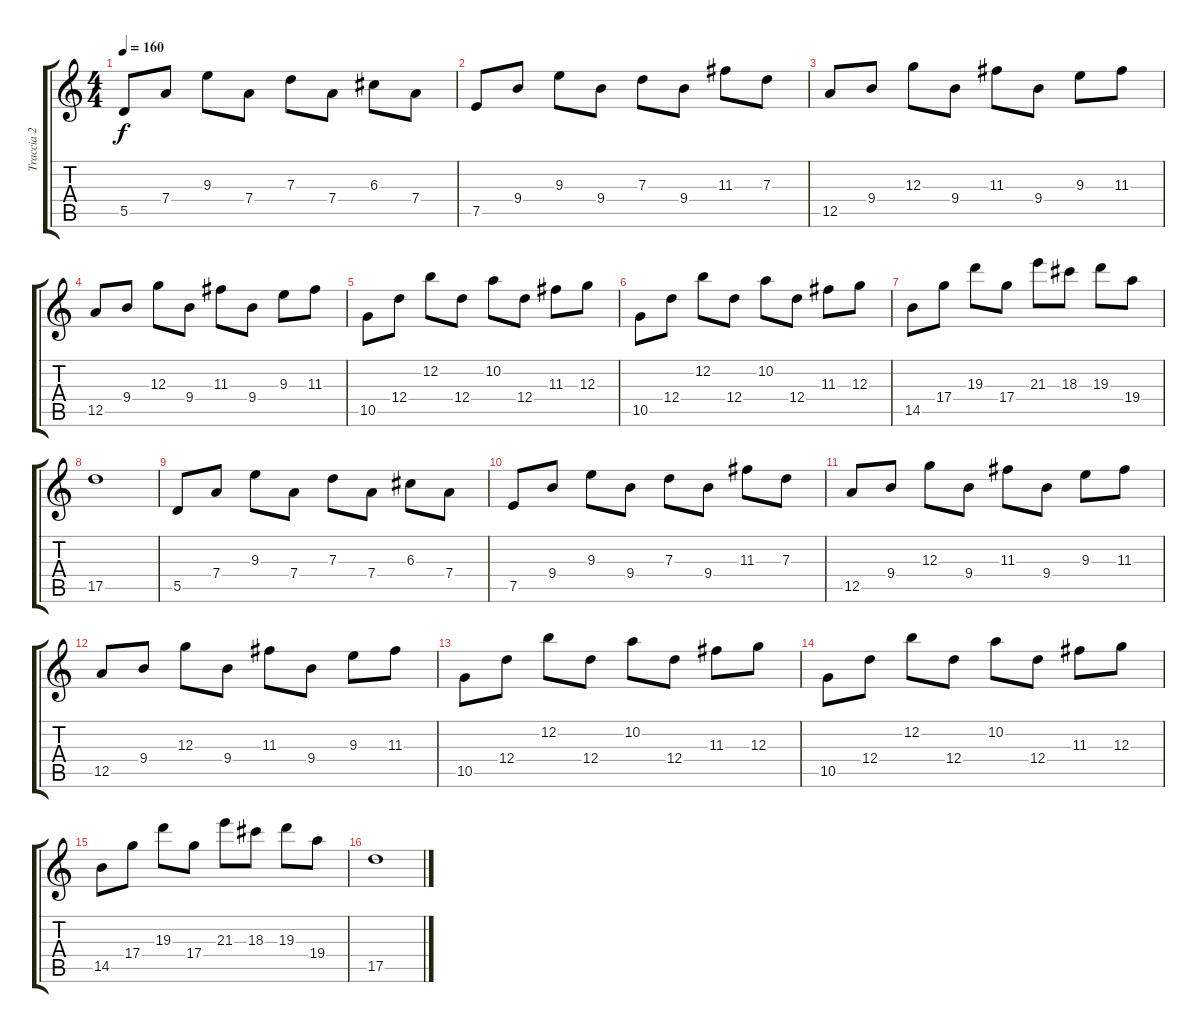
\track ("Traccia 2" "Traccia 2") {instrument guitarharmonics}
\staff {score tabs}
\tuning (E4 B3 G3 D3 A2 E2) {hide}
\ts (4 4)
\tempo 160
\clef g2
\ks c
5.5.8{dy f} 7.4.8 9.3.8 7.4.8 7.3.8 7.4.8 6.3.8 7.4.8 |
7.5.8{volume 14} 9.4.8 9.3.8 9.4.8 7.3.8 9.4.8 11.3.8 7.3.8 |
12.5.8{volume 0} 9.4.8 12.3.8 9.4.8 11.3.8 9.4.8 9.3.8 11.3.8 |
12.5.8{volume 11} 9.4.8 12.3.8 9.4.8 11.3.8 9.4.8 9.3.8 11.3.8 |
10.5.8{volume 0} 12.4.8 12.2.8 12.4.8 10.2.8 12.4.8 11.3.8 12.3.8 |
10.5.8{volume 10} 12.4.8 12.2.8 12.4.8 10.2.8 12.4.8 11.3.8 12.3.8 |
14.5.8{volume 0} 17.4.8 19.3.8 17.4.8 21.3.8 18.3.8 19.3.8 19.4.8 |
17.5.1 |
5.5.8 7.4.8 9.3.8 7.4.8 7.3.8 7.4.8 6.3.8 7.4.8 |
7.5.8{volume 6} 9.4.8 9.3.8 9.4.8 7.3.8 9.4.8 11.3.8 7.3.8 |
12.5.8{volume 0} 9.4.8 12.3.8 9.4.8 11.3.8 9.4.8 9.3.8 11.3.8 |
12.5.8{volume 4} 9.4.8 12.3.8 9.4.8 11.3.8 9.4.8 9.3.8 11.3.8 |
10.5.8{volume 0} 12.4.8 12.2.8 12.4.8 10.2.8 12.4.8 11.3.8 12.3.8 |
10.5.8{volume 2} 12.4.8 12.2.8 12.4.8 10.2.8 12.4.8 11.3.8 12.3.8 |
14.5.8{volume 0} 17.4.8 19.3.8 17.4.8 21.3.8 18.3.8 19.3.8 19.4.8 |
17.5.1
